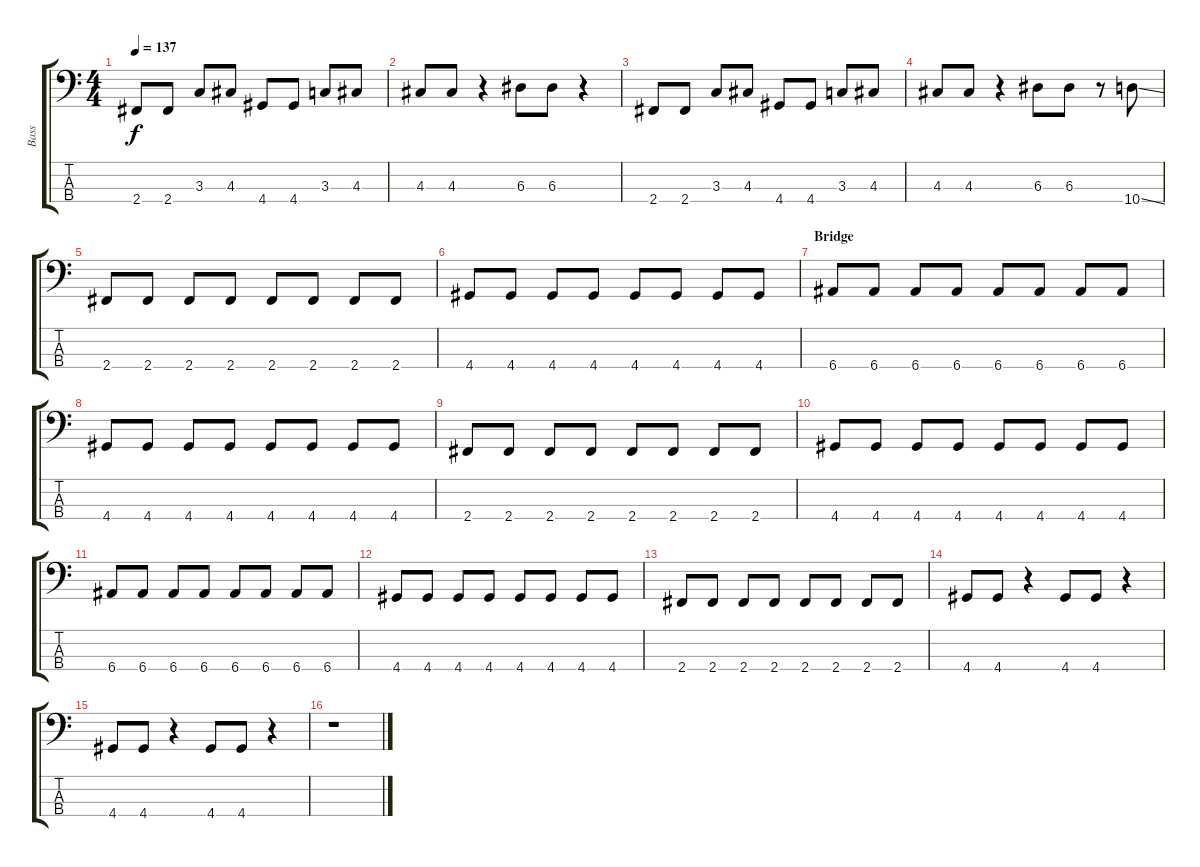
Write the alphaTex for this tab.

\track ("Bass" "Bass") {instrument electricbasspick}
\staff {score tabs}
\tuning (G2 D2 A1 E1) {hide}
\ts (4 4)
\tempo 137
\clef f4
\ks c
2.4.8{dy f} 2.4.8 3.3.8 4.3.8 4.4.8 4.4.8 3.3.8 4.3.8 |
4.3.8 4.3.8 r.4 6.3.8 6.3.8 r.4 |
2.4.8 2.4.8 3.3.8 4.3.8 4.4.8 4.4.8 3.3.8 4.3.8 |
4.3.8 4.3.8 r.4 6.3.8 6.3.8 r.8 10.4{ss}.8 |
2.4.8 2.4.8 2.4.8 2.4.8 2.4.8 2.4.8 2.4.8 2.4.8 |
4.4.8 4.4.8 4.4.8 4.4.8 4.4.8 4.4.8 4.4.8 4.4.8 |
\section ("" "Bridge")
6.4.8 6.4.8 6.4.8 6.4.8 6.4.8 6.4.8 6.4.8 6.4.8 |
4.4.8 4.4.8 4.4.8 4.4.8 4.4.8 4.4.8 4.4.8 4.4.8 |
2.4.8 2.4.8 2.4.8 2.4.8 2.4.8 2.4.8 2.4.8 2.4.8 |
4.4.8 4.4.8 4.4.8 4.4.8 4.4.8 4.4.8 4.4.8 4.4.8 |
6.4.8 6.4.8 6.4.8 6.4.8 6.4.8 6.4.8 6.4.8 6.4.8 |
4.4.8 4.4.8 4.4.8 4.4.8 4.4.8 4.4.8 4.4.8 4.4.8 |
2.4.8 2.4.8 2.4.8 2.4.8 2.4.8 2.4.8 2.4.8 2.4.8 |
4.4.8 4.4.8 r.4 4.4.8 4.4.8 r.4 |
4.4.8 4.4.8 r.4 4.4.8 4.4.8 r.4 |
r.1
